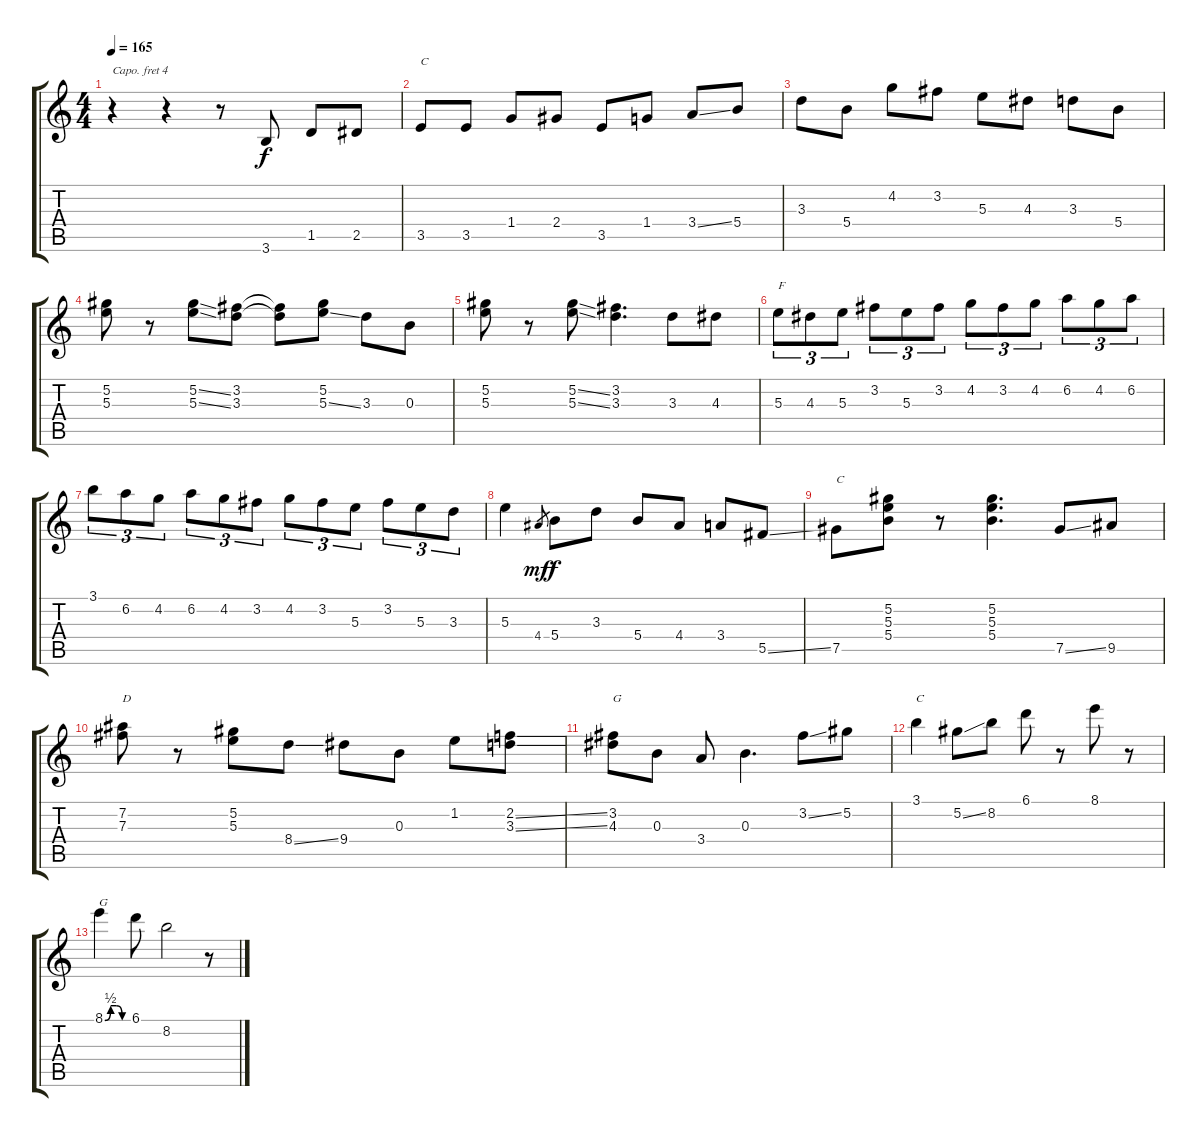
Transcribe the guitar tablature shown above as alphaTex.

\track "" {instrument acousticguitarnylon}
\staff {score tabs}
\capo 4
\tuning (E4 B3 G3 D3 A2 E2) {hide}
\ts (4 4)
\tempo 165
\clef g2
\ks c
r.4{dy f instrument acousticguitarnylon} r.4 r.8 3.6.8 1.5.8 2.5.8 |
3.5.8{txt "C"} 3.5.8 1.4.8 2.4.8 3.5.8 1.4.8 3.4{ss}.8 5.4.8 |
3.3.8 5.4.8 4.2.8 3.2.8 5.3.8 4.3.8 3.3.8 5.4.8 |
(5.2 5.3).8 r.8 (5.2{ss} 5.3{ss}).8 (3.2 3.3).8 (3.2{t} 3.3{t}).8 (5.2 5.3{ss}).8 3.3.8 0.3.8 |
(5.2 5.3).8 r.8 (5.2{ss} 5.3{ss}).8 (3.2 3.3).4{d} 3.3.8 4.3.8 |
5.3.8{tu (3 2) txt "F"} 4.3.8{tu (3 2)} 5.3.8{tu (3 2)} 3.2.8{tu (3 2)} 5.3.8{tu (3 2)} 3.2.8{tu (3 2)} 4.2.8{tu (3 2)} 3.2.8{tu (3 2)} 4.2.8{tu (3 2)} 6.2.8{tu (3 2)} 4.2.8{tu (3 2)} 6.2.8{tu (3 2)} |
3.1.8{tu (3 2)} 6.2.8{tu (3 2)} 4.2.8{tu (3 2)} 6.2.8{tu (3 2)} 4.2.8{tu (3 2)} 3.2.8{tu (3 2)} 4.2.8{tu (3 2)} 3.2.8{tu (3 2)} 5.3.8{tu (3 2)} 3.2.8{tu (3 2)} 5.3.8{tu (3 2)} 3.3.8{tu (3 2)} |
5.3.4 4.4.8{gr dy mf} 5.4.8{dy f} 3.3.8 5.4.8 4.4.8 3.4.8 5.5{ss}.8 |
7.5.8{txt "C"} (5.2 5.3 5.4).8 r.8 (5.2 5.3 5.4).4{d} 7.5{ss}.8 9.5.8 |
(7.2 7.3).8{txt "D"} r.8 (5.2 5.3).8 8.4{ss}.8 9.4.8 0.3.8 1.2.8 (2.2{ss} 3.3{ss}).8 |
(3.2 4.3).8{txt "G"} 0.3.8 3.4.8 0.3.4{d} 3.2{ss}.8 5.2.8 |
3.1.4{txt "C"} 5.2{ss}.8 8.2.8 6.1.8 r.8 8.1.8 r.8 |
8.1{be (custom 0 0 15 2 30 2 45 0 60 0)}.4{txt "G"} 6.1.8 8.2.2 r.8
